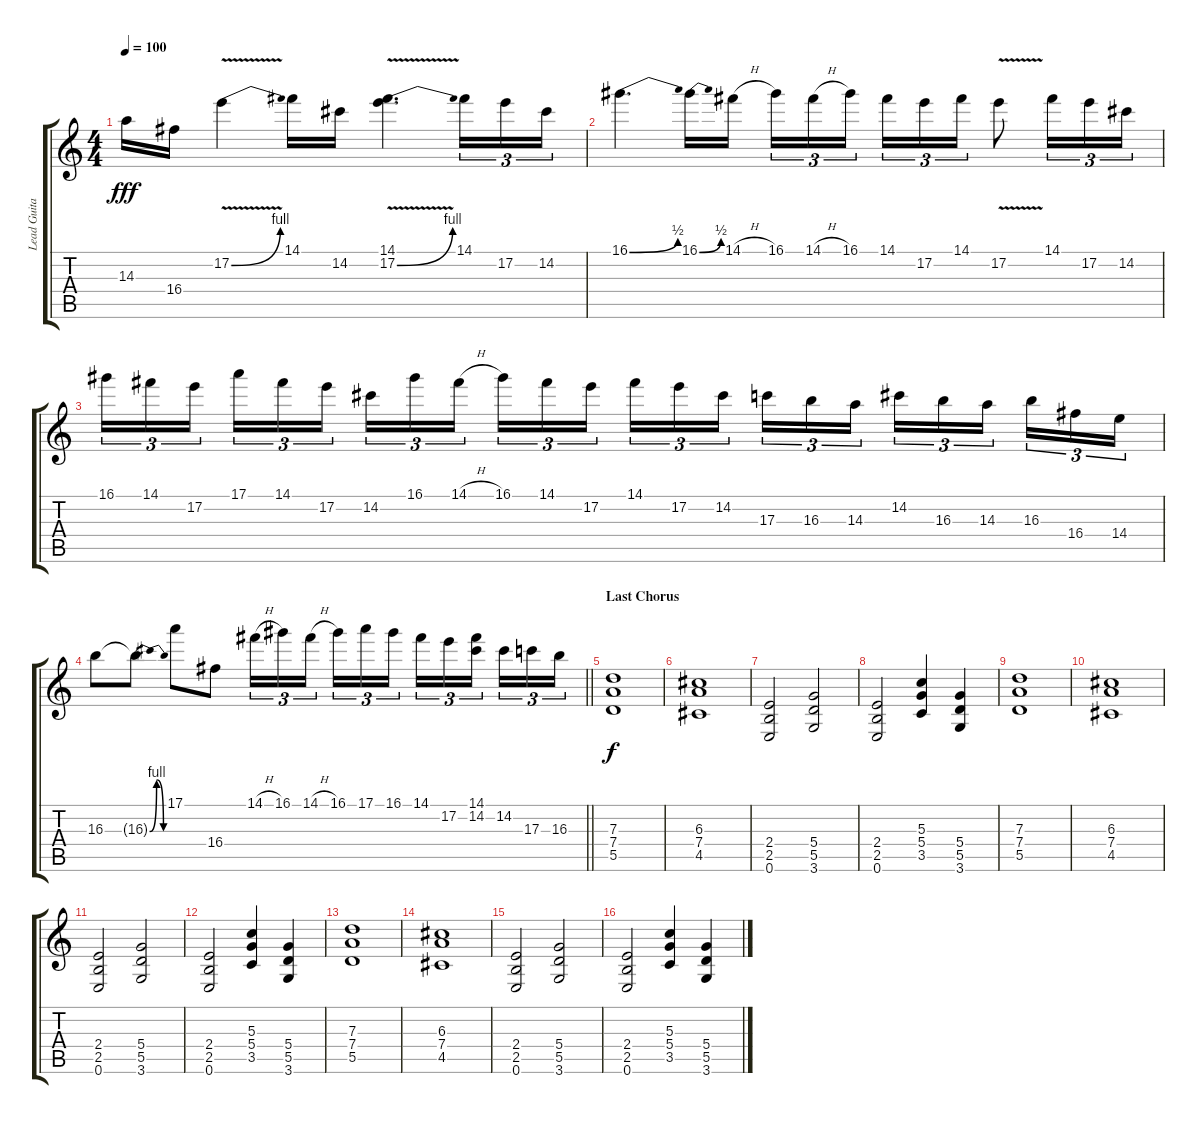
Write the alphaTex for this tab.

\track ("Lead Guitar (Slash)" "Lead Guita") {instrument distortionguitar}
\staff {score tabs}
\tuning (E4 B3 G3 D3 A2 E2) {hide}
\ts (4 4)
\tempo 100
\clef g2
\ks c
14.3.16{dy fff} 16.4.16 17.2{be (bend 0 0 60 4) v}.4 14.1.16 14.2.16 (14.1 17.2{be (bend 0 0 60 4) v}).4{d} 14.1.16{tu (3 2)} 17.2.16{tu (3 2)} 14.2.16{tu (3 2)} |
16.1{be (bend 0 0 60 2)}.4{d} 16.1{be (bend 0 0 60 2)}.16 14.1{h}.16 16.1.16{tu (3 2)} 14.1{h}.16{tu (3 2)} 16.1.16{tu (3 2) beam splitsecondary} 14.1.16{tu (3 2)} 17.2.16{tu (3 2)} 14.1.16{tu (3 2)} 17.2{v}.8 14.1.16{tu (3 2)} 17.2.16{tu (3 2)} 14.2.16{tu (3 2)} |
16.1.16{tu (3 2)} 14.1.16{tu (3 2)} 17.2.16{tu (3 2) beam splitsecondary} 17.1.16{tu (3 2)} 14.1.16{tu (3 2)} 17.2.16{tu (3 2)} 14.2.16{tu (3 2)} 16.1.16{tu (3 2)} 14.1{h}.16{tu (3 2) beam splitsecondary} 16.1.16{tu (3 2)} 14.1.16{tu (3 2)} 17.2.16{tu (3 2)} 14.1.16{tu (3 2)} 17.2.16{tu (3 2)} 14.2.16{tu (3 2) beam splitsecondary} 17.3.16{tu (3 2)} 16.3.16{tu (3 2)} 14.3.16{tu (3 2)} 14.2.16{tu (3 2)} 16.3.16{tu (3 2)} 14.3.16{tu (3 2) beam splitsecondary} 16.3.16{tu (3 2)} 16.4.16{tu (3 2)} 14.4.16{tu (3 2)} |
\barLineRight lightlight
16.3.8 16.3{be (bendrelease 0 0 30 4 40 4 60 0) t}.8 17.1.8 16.4.8 14.1{h}.16{tu (3 2)} 16.1.16{tu (3 2)} 14.1{h}.16{tu (3 2) beam splitsecondary} 16.1.16{tu (3 2)} 17.1.16{tu (3 2)} 16.1.16{tu (3 2)} 14.1.16{tu (3 2)} 17.2.16{tu (3 2)} (14.1 14.2).16{tu (3 2) beam splitsecondary} 14.2.16{tu (3 2)} 17.3.16{tu (3 2)} 16.3.16{tu (3 2)} |
\section ("" "Last Chorus")
(7.3 7.4 5.5).1{dy f} |
(6.3 7.4 4.5).1 |
(2.4 2.5 0.6).2 (5.4 5.5 3.6).2 |
(2.4 2.5 0.6).2 (5.3 5.4 3.5).4 (5.4 5.5 3.6).4 |
(7.3 7.4 5.5).1 |
(6.3 7.4 4.5).1 |
(2.4 2.5 0.6).2 (5.4 5.5 3.6).2 |
(2.4 2.5 0.6).2 (5.3 5.4 3.5).4 (5.4 5.5 3.6).4 |
(7.3 7.4 5.5).1 |
(6.3 7.4 4.5).1 |
(2.4 2.5 0.6).2 (5.4 5.5 3.6).2 |
(2.4 2.5 0.6).2 (5.3 5.4 3.5).4 (5.4 5.5 3.6).4
